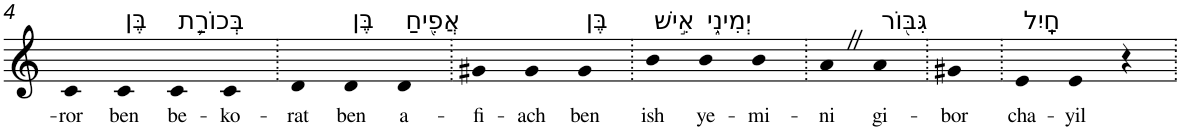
**kern	**text
*part1	*part1
*staff1	*staff1
*I"Piano	*
*I'Pno	*
!!LO:PB:g=z
*clefG2	*
*k[]	*
=4	=4
!	!LO:LY:b
4c	-ror
!LO:TX:a:t=בֶּן	!
!	!LO:LY:b
4c	ben
!LO:TX:a:t=בְּכוֹרַ֛ת	!
!	!LO:LY:b
4c	be-
!	!LO:LY:b
4c	-ko-
=5.	=5.
!	!LO:LY:b
4d	-rat
!LO:TX:a:t=בֶּן	!
!	!LO:LY:b
4d	ben
!LO:TX:a:t=אֲפִ֖יחַ	!
!	!LO:LY:b
4d	a-
=6.	=6.
!	!LO:LY:b
4g#X	-fi-
!	!LO:LY:b
4g#	-ach
!LO:TX:a:t=בֶּן	!
!	!LO:LY:b
4g#	ben
=7.	=7.
!LO:TX:a:t=אִ֣ישׁ	!
!	!LO:LY:b
4b	ish
!LO:TX:a:t=יְמִינִ֑י	!
!	!LO:LY:b
4b	ye-
!	!LO:LY:b
4b	-mi-
=8.	=8.
!	!LO:LY:b
4aZ	-ni
!LO:TX:a:t=גִּבּ֖וֹר	!
!	!LO:LY:b
4a	gi-
=9.	=9.
!	!LO:LY:b
4g#X	-bor
=10.	=10.
!LO:TX:a:t=חָֽיִל	!
!	!LO:LY:b
4e	cha-
!	!LO:LY:b
4e	-yil
4r	.
=.	=.
*-	*-
